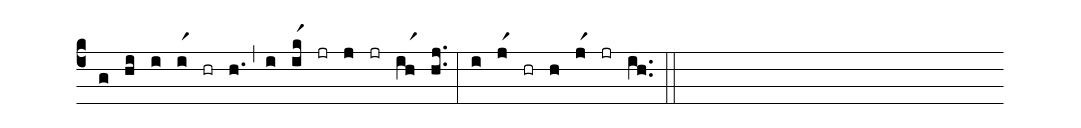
%%
(c4)
(g) (hi)
(i) (ir1) (hr) (h.) (,)
(i) (ikr1) (jr) (j) (jr) (ihr1) (h.j.) (:)
(i) (jr1) (hr) (h) (jr1) (jr) (ih..) (::)
